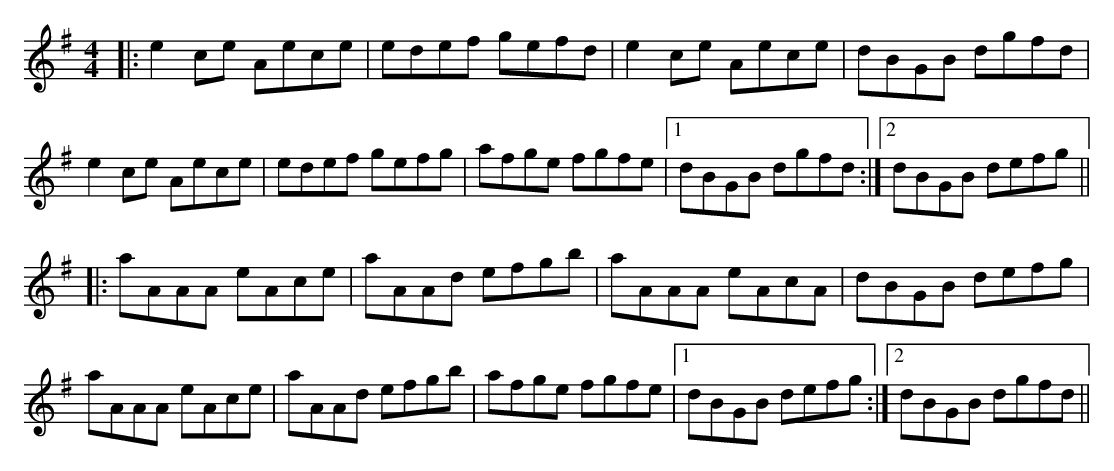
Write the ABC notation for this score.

X:1
M:4/4
K:Ador
|:e2 ce Aece|edef gefd|e2 ce Aece|dBGB dgfd|
e2 ce Aece|edef gefg|afge fgfe|1 dBGB dgfd:|2 dBGB defg||
|:aAAA eAce|aAAd efgb|aAAA eAcA|dBGB defg|
aAAA eAce|aAAd efgb|afge fgfe|1 dBGB defg:|2 dBGB dgfd||
